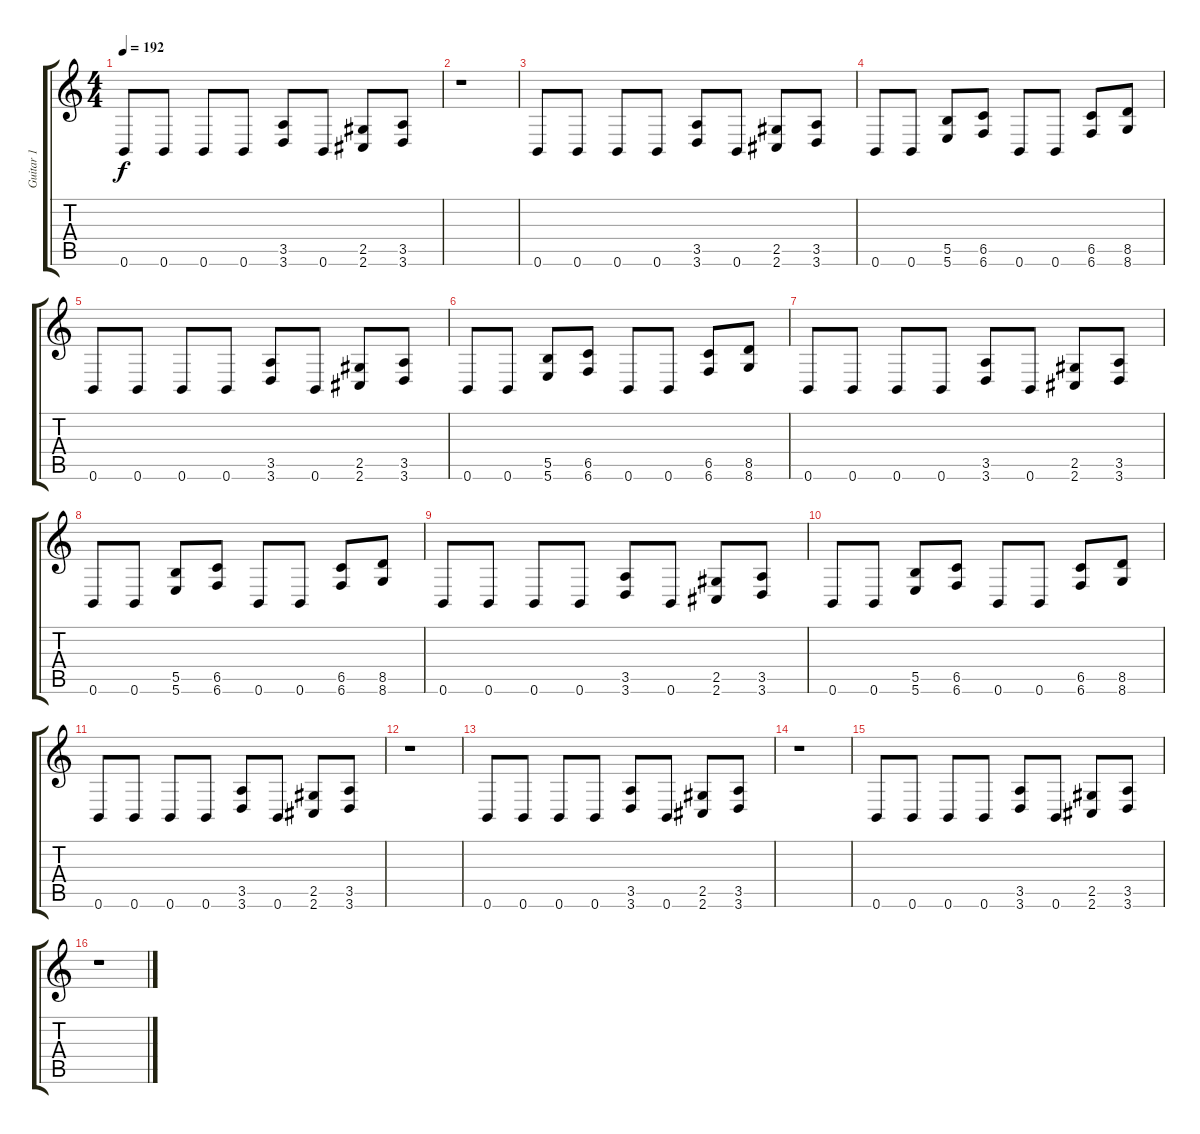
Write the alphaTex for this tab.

\track ("Guitar 1" "Guitar 1") {instrument overdrivenguitar}
\staff {score tabs}
\tuning (Db4 Ab3 E3 B2 Gb2 B1) {hide}
\ts (4 4)
\tempo 192
\clef g2
\ks c
0.6.8{dy f} 0.6.8 0.6.8 0.6.8 (3.5 3.6).8 0.6.8 (2.5 2.6).8 (3.5 3.6).8 |
r.1 |
0.6.8 0.6.8 0.6.8 0.6.8 (3.5 3.6).8 0.6.8 (2.5 2.6).8 (3.5 3.6).8 |
0.6.8 0.6.8 (5.5 5.6).8 (6.5 6.6).8 0.6.8 0.6.8 (6.5 6.6).8 (8.5 8.6).8 |
0.6.8 0.6.8 0.6.8 0.6.8 (3.5 3.6).8 0.6.8 (2.5 2.6).8 (3.5 3.6).8 |
0.6.8 0.6.8 (5.5 5.6).8 (6.5 6.6).8 0.6.8 0.6.8 (6.5 6.6).8 (8.5 8.6).8 |
0.6.8 0.6.8 0.6.8 0.6.8 (3.5 3.6).8 0.6.8 (2.5 2.6).8 (3.5 3.6).8 |
0.6.8 0.6.8 (5.5 5.6).8 (6.5 6.6).8 0.6.8 0.6.8 (6.5 6.6).8 (8.5 8.6).8 |
0.6.8 0.6.8 0.6.8 0.6.8 (3.5 3.6).8 0.6.8 (2.5 2.6).8 (3.5 3.6).8 |
0.6.8 0.6.8 (5.5 5.6).8 (6.5 6.6).8 0.6.8 0.6.8 (6.5 6.6).8 (8.5 8.6).8 |
0.6.8 0.6.8 0.6.8 0.6.8 (3.5 3.6).8 0.6.8 (2.5 2.6).8 (3.5 3.6).8 |
r.1 |
0.6.8 0.6.8 0.6.8 0.6.8 (3.5 3.6).8 0.6.8 (2.5 2.6).8 (3.5 3.6).8 |
r.1 |
0.6.8 0.6.8 0.6.8 0.6.8 (3.5 3.6).8 0.6.8 (2.5 2.6).8 (3.5 3.6).8 |
r.1
